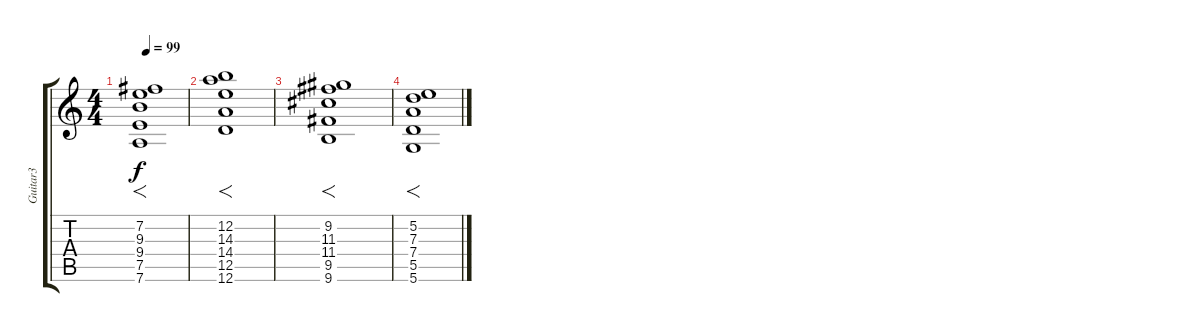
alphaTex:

\track ("Guitar3" "Guitar3") {instrument acousticguitarsteel}
\staff {score tabs}
\tuning (E4 B3 G3 D3 A2 D2) {hide}
\ts (4 4)
\tempo 99
\clef g2
\ks c
(7.2 9.3 9.4 7.5 7.6).1{f dy f volume 16 instrument electricguitarclean} |
(12.2 14.3 14.4 12.5 12.6).1{f volume 16 instrument electricguitarclean} |
(9.2 11.3 11.4 9.5 9.6).1{f volume 16 instrument electricguitarclean} |
(5.2 7.3 7.4 5.5 5.6).1{f volume 16 instrument electricguitarclean}
